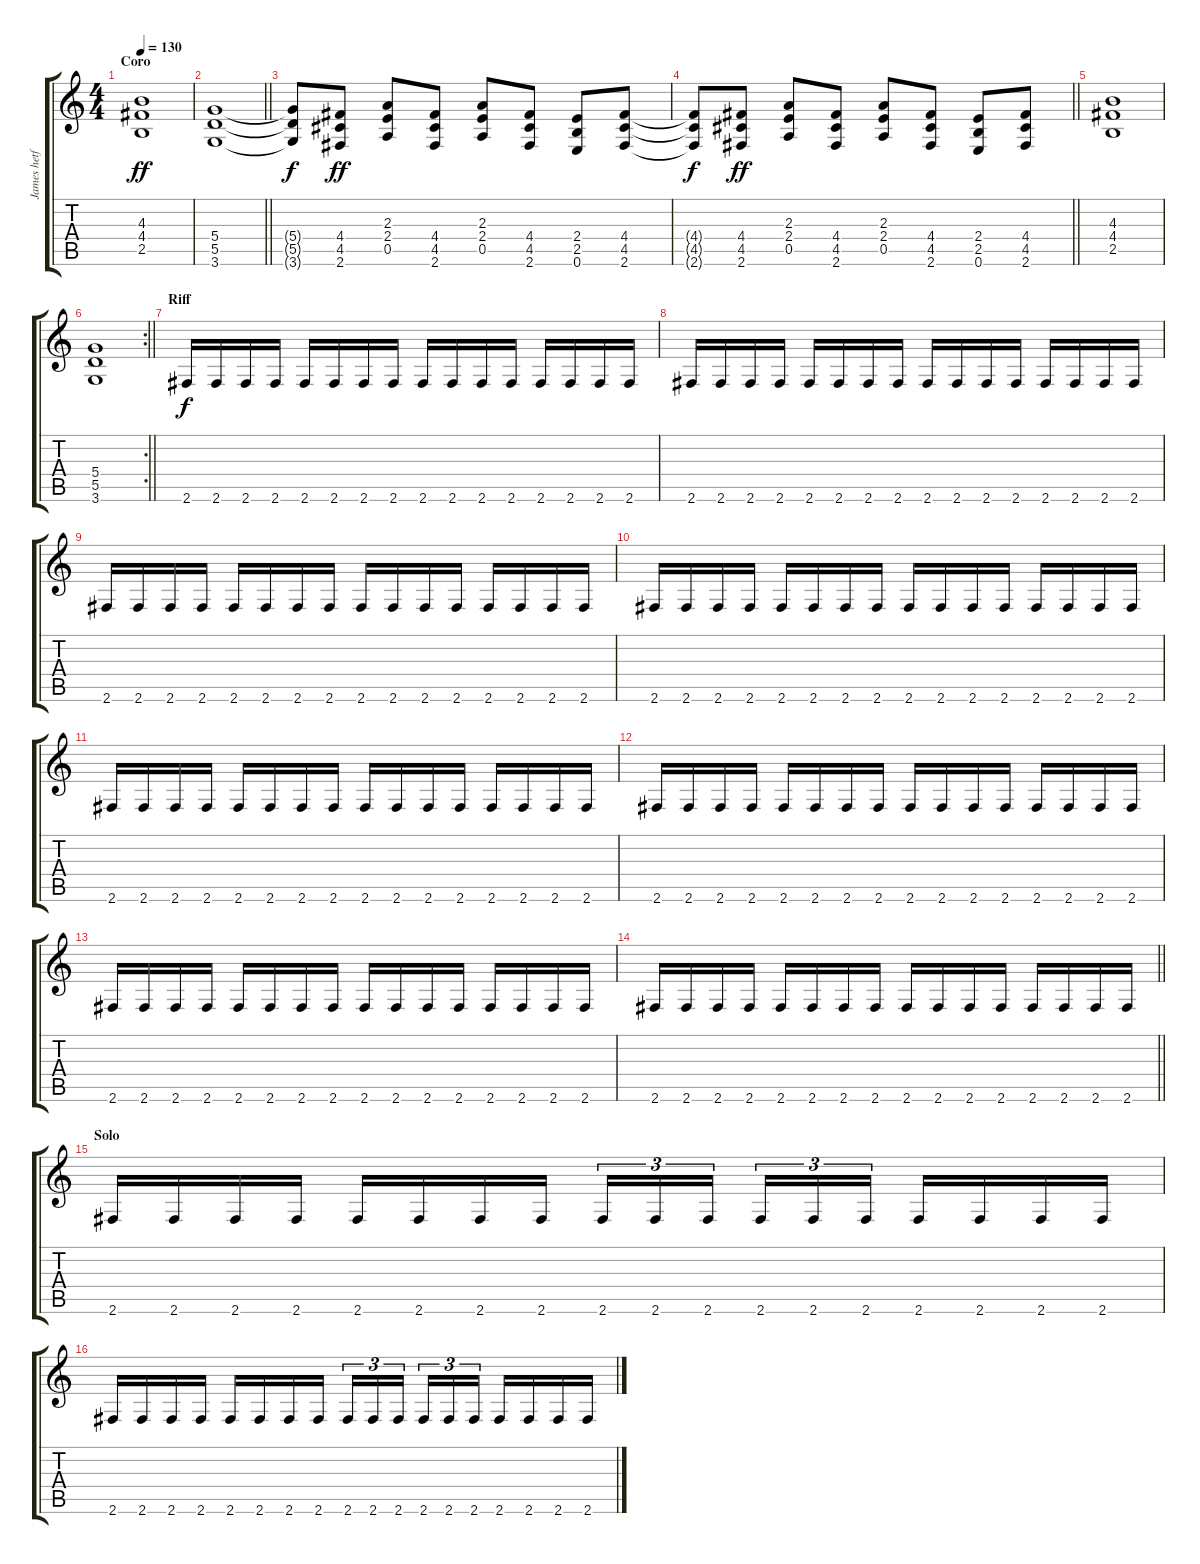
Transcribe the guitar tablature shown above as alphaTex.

\track ("James hetfield" "James hetf") {instrument distortionguitar}
\staff {score tabs}
\tuning (E4 B3 G3 D3 A2 E2) {hide}
\ts (4 4)
\section ("" "Coro")
\tempo 130
\clef g2
\ks c
(4.3 4.4 2.5).1{dy ff} |
\barLineRight lightlight
(5.4 5.5 3.6).1 |
(5.4{t} 5.5{t} 3.6{t}).8{dy f} (4.4 4.5 2.6).8{dy ff} (2.3 2.4 0.5).8 (4.4 4.5 2.6).8 (2.3 2.4 0.5).8 (4.4 4.5 2.6).8 (2.4 2.5 0.6).8 (4.4 4.5 2.6).8 |
\barLineRight lightlight
(4.4{t} 4.5{t} 2.6{t}).8{dy f} (4.4 4.5 2.6).8{dy ff} (2.3 2.4 0.5).8 (4.4 4.5 2.6).8 (2.3 2.4 0.5).8 (4.4 4.5 2.6).8 (2.4 2.5 0.6).8 (4.4 4.5 2.6).8 |
(4.3 4.4 2.5).1 |
\rc 2
\barLineRight lightlight
(5.4 5.5 3.6).1 |
\section ("" "Riff")
2.6.16{dy f} 2.6.16 2.6.16 2.6.16 2.6.16 2.6.16 2.6.16 2.6.16 2.6.16 2.6.16 2.6.16 2.6.16 2.6.16 2.6.16 2.6.16 2.6.16 |
2.6.16 2.6.16 2.6.16 2.6.16 2.6.16 2.6.16 2.6.16 2.6.16 2.6.16 2.6.16 2.6.16 2.6.16 2.6.16 2.6.16 2.6.16 2.6.16 |
2.6.16 2.6.16 2.6.16 2.6.16 2.6.16 2.6.16 2.6.16 2.6.16 2.6.16 2.6.16 2.6.16 2.6.16 2.6.16 2.6.16 2.6.16 2.6.16 |
2.6.16 2.6.16 2.6.16 2.6.16 2.6.16 2.6.16 2.6.16 2.6.16 2.6.16 2.6.16 2.6.16 2.6.16 2.6.16 2.6.16 2.6.16 2.6.16 |
2.6.16 2.6.16 2.6.16 2.6.16 2.6.16 2.6.16 2.6.16 2.6.16 2.6.16 2.6.16 2.6.16 2.6.16 2.6.16 2.6.16 2.6.16 2.6.16 |
2.6.16 2.6.16 2.6.16 2.6.16 2.6.16 2.6.16 2.6.16 2.6.16 2.6.16 2.6.16 2.6.16 2.6.16 2.6.16 2.6.16 2.6.16 2.6.16 |
2.6.16 2.6.16 2.6.16 2.6.16 2.6.16 2.6.16 2.6.16 2.6.16 2.6.16 2.6.16 2.6.16 2.6.16 2.6.16 2.6.16 2.6.16 2.6.16 |
\barLineRight lightlight
2.6.16 2.6.16 2.6.16 2.6.16 2.6.16 2.6.16 2.6.16 2.6.16 2.6.16 2.6.16 2.6.16 2.6.16 2.6.16 2.6.16 2.6.16 2.6.16 |
\section ("" "Solo")
2.6.16 2.6.16 2.6.16 2.6.16 2.6.16 2.6.16 2.6.16 2.6.16 2.6.16{tu (3 2)} 2.6.16{tu (3 2)} 2.6.16{tu (3 2) beam splitsecondary} 2.6.16{tu (3 2)} 2.6.16{tu (3 2)} 2.6.16{tu (3 2)} 2.6.16 2.6.16 2.6.16 2.6.16 |
2.6.16 2.6.16 2.6.16 2.6.16 2.6.16 2.6.16 2.6.16 2.6.16 2.6.16{tu (3 2)} 2.6.16{tu (3 2)} 2.6.16{tu (3 2) beam splitsecondary} 2.6.16{tu (3 2)} 2.6.16{tu (3 2)} 2.6.16{tu (3 2)} 2.6.16 2.6.16 2.6.16 2.6.16
